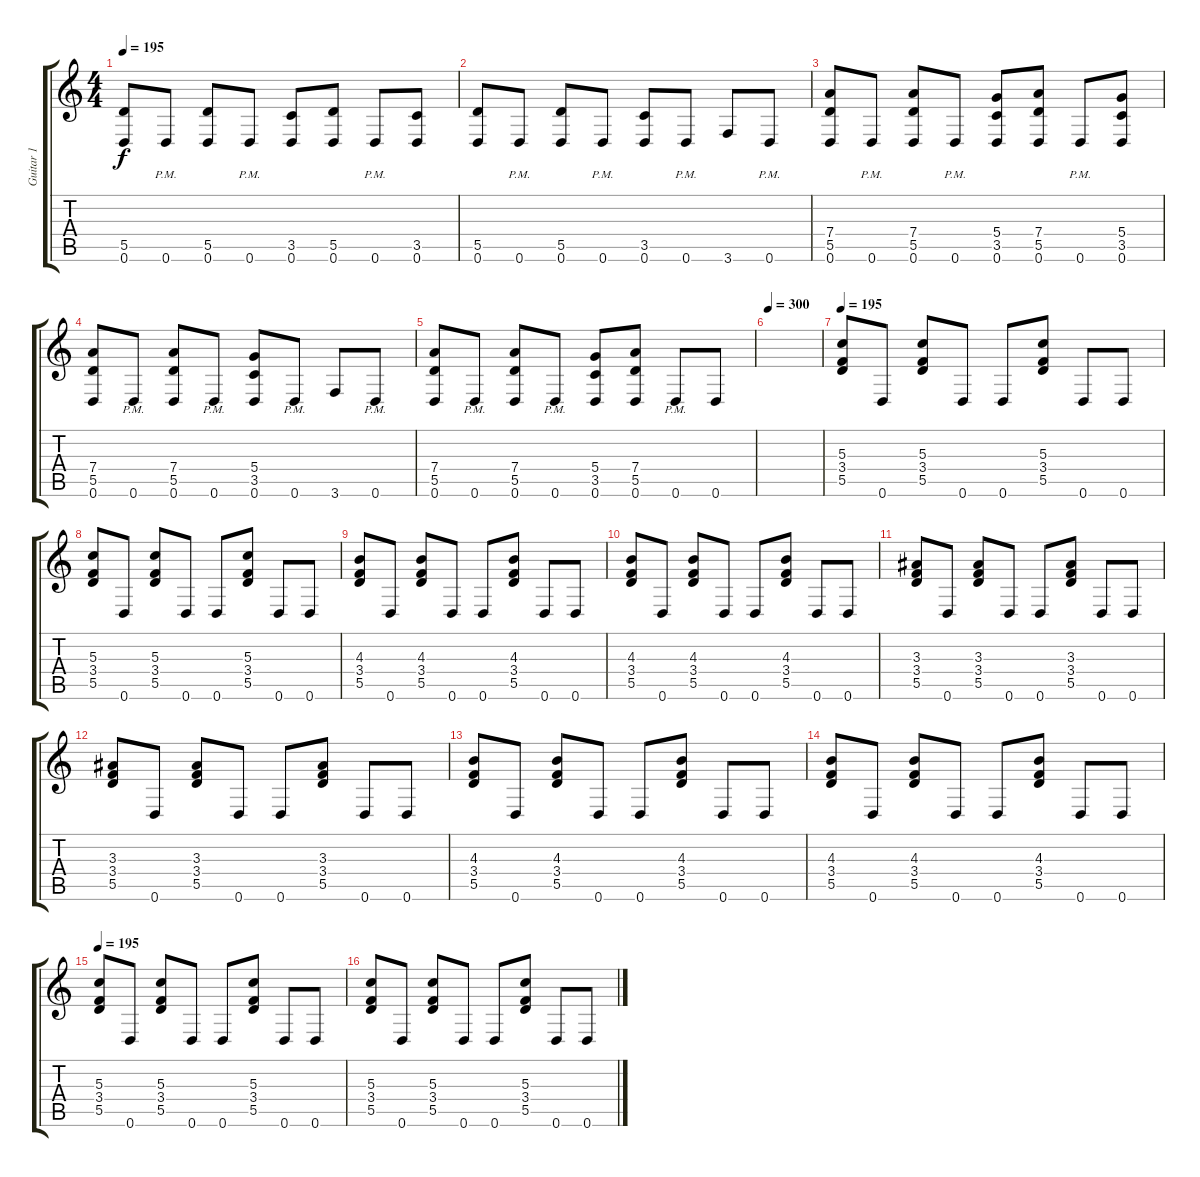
\track ("Guitar 1" "Guitar 1") {instrument distortionguitar}
\staff {score tabs}
\tuning (E4 B3 G3 D3 A2 D2) {hide}
\ts (4 4)
\tempo 195
\clef g2
\ks c
(5.5 0.6).8{dy f} 0.6{pm}.8 (5.5 0.6).8 0.6{pm}.8 (3.5 0.6).8 (5.5 0.6).8 0.6{pm}.8 (3.5 0.6).8 |
(5.5 0.6).8 0.6{pm}.8 (5.5 0.6).8 0.6{pm}.8 (3.5 0.6).8 0.6{pm}.8 3.6.8 0.6{pm}.8 |
(7.4 5.5 0.6).8 0.6{pm}.8 (7.4 5.5 0.6).8 0.6{pm}.8 (5.4 3.5 0.6).8 (7.4 5.5 0.6).8 0.6{pm}.8 (5.4 3.5 0.6).8 |
(7.4 5.5 0.6).8 0.6{pm}.8 (7.4 5.5 0.6).8 0.6{pm}.8 (5.4 3.5 0.6).8 0.6{pm}.8 3.6.8 0.6{pm}.8 |
(7.4 5.5 0.6).8 0.6{pm}.8 (7.4 5.5 0.6).8 0.6{pm}.8 (5.4 3.5 0.6).8 (7.4 5.5 0.6).8 0.6{pm}.8 0.6.8 |
\tempo 300
|
\tempo 195
(5.3 3.4 5.5).8 0.6.8 (5.3 3.4 5.5).8 0.6.8 0.6.8 (5.3 3.4 5.5).8 0.6.8 0.6.8 |
(5.3 3.4 5.5).8 0.6.8 (5.3 3.4 5.5).8 0.6.8 0.6.8 (5.3 3.4 5.5).8 0.6.8 0.6.8 |
(4.3 3.4 5.5).8 0.6.8 (4.3 3.4 5.5).8 0.6.8 0.6.8 (4.3 3.4 5.5).8 0.6.8 0.6.8 |
(4.3 3.4 5.5).8 0.6.8 (4.3 3.4 5.5).8 0.6.8 0.6.8 (4.3 3.4 5.5).8 0.6.8 0.6.8 |
(3.3 3.4 5.5).8 0.6.8 (3.3 3.4 5.5).8 0.6.8 0.6.8 (3.3 3.4 5.5).8 0.6.8 0.6.8 |
(3.3 3.4 5.5).8 0.6.8 (3.3 3.4 5.5).8 0.6.8 0.6.8 (3.3 3.4 5.5).8 0.6.8 0.6.8 |
(4.3 3.4 5.5).8 0.6.8 (4.3 3.4 5.5).8 0.6.8 0.6.8 (4.3 3.4 5.5).8 0.6.8 0.6.8 |
(4.3 3.4 5.5).8 0.6.8 (4.3 3.4 5.5).8 0.6.8 0.6.8 (4.3 3.4 5.5).8 0.6.8 0.6.8 |
\tempo 195
(5.3 3.4 5.5).8 0.6.8 (5.3 3.4 5.5).8 0.6.8 0.6.8 (5.3 3.4 5.5).8 0.6.8 0.6.8 |
(5.3 3.4 5.5).8 0.6.8 (5.3 3.4 5.5).8 0.6.8 0.6.8 (5.3 3.4 5.5).8 0.6.8 0.6.8
